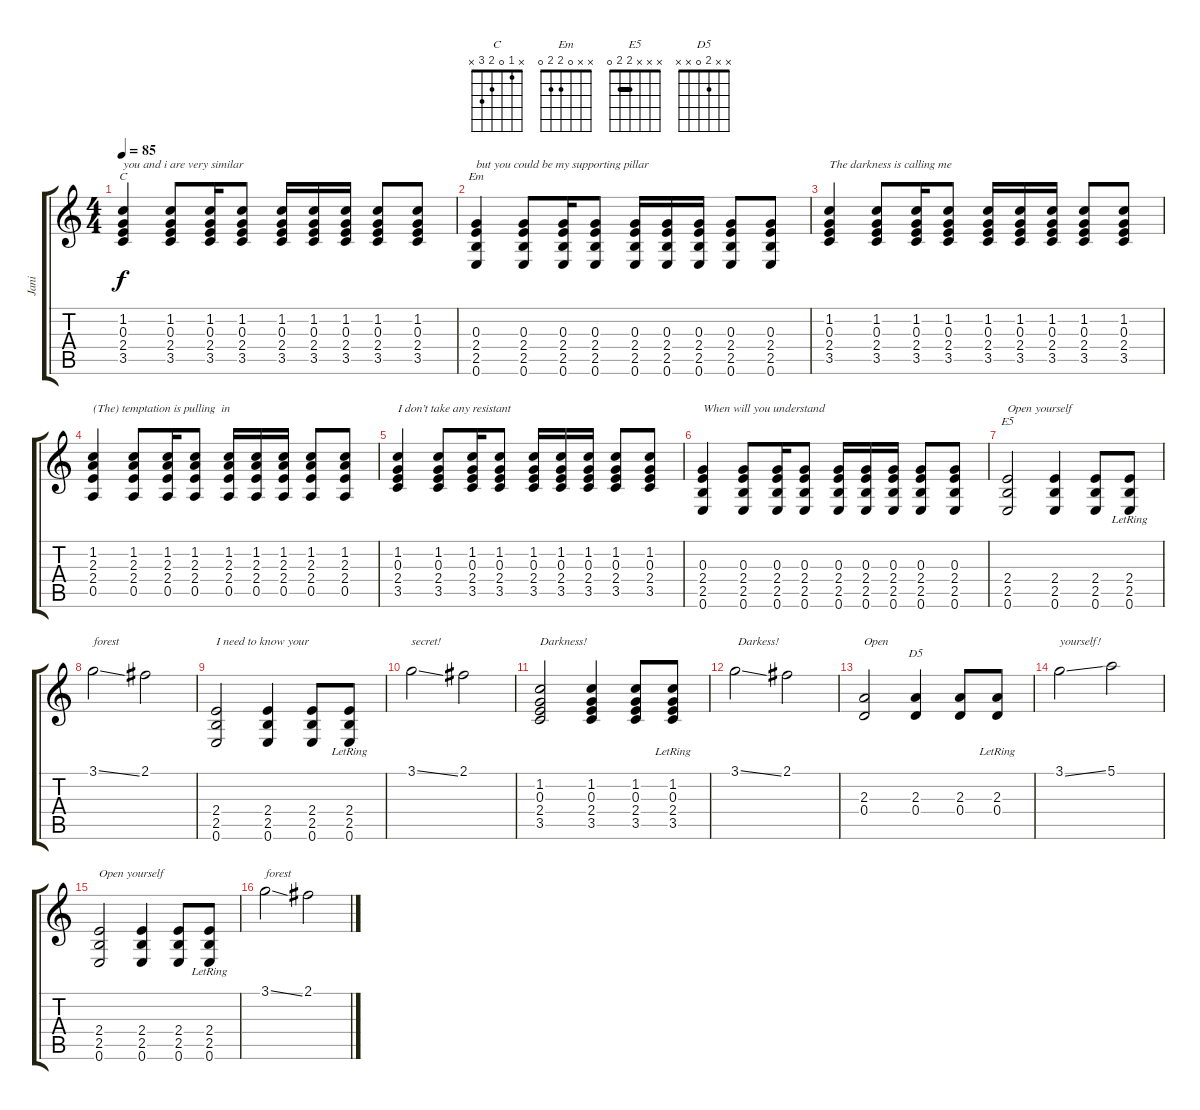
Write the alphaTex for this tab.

\track ("Jani" "Jani") {instrument distortionguitar}
\staff {score tabs}
\tuning (E4 B3 G3 D3 A2 E2) {hide}
\chord ("C" x 1 0 2 3 x)
\chord ("Em" x x 0 2 2 0)
\chord ("E5" x x x 2 2 0) {barre 2}
\chord ("D5" x x 2 0 x x)
\ts (4 4)
\tempo 85
\clef g2
\ks c
(1.2 0.3 2.4 3.5).4{ch "C" txt "you and i are very similar" dy f} (1.2 0.3 2.4 3.5).8 (1.2 0.3 2.4 3.5).16 (1.2 0.3 2.4 3.5).8 (1.2 0.3 2.4 3.5).16 (1.2 0.3 2.4 3.5).16 (1.2 0.3 2.4 3.5).16 (1.2 0.3 2.4 3.5).8 (1.2 0.3 2.4 3.5).8 |
(0.3 2.4 2.5 0.6).4{ch "Em" txt "but you could be my supporting pillar "} (0.3 2.4 2.5 0.6).8 (0.3 2.4 2.5 0.6).16 (0.3 2.4 2.5 0.6).8 (0.3 2.4 2.5 0.6).16 (0.3 2.4 2.5 0.6).16 (0.3 2.4 2.5 0.6).16 (0.3 2.4 2.5 0.6).8 (0.3 2.4 2.5 0.6).8 |
(1.2 0.3 2.4 3.5).4{txt "The darkness is calling me "} (1.2 0.3 2.4 3.5).8 (1.2 0.3 2.4 3.5).16 (1.2 0.3 2.4 3.5).8 (1.2 0.3 2.4 3.5).16 (1.2 0.3 2.4 3.5).16 (1.2 0.3 2.4 3.5).16 (1.2 0.3 2.4 3.5).8 (1.2 0.3 2.4 3.5).8 |
(1.2 2.3 2.4 0.5).4{txt "(The) temptation is pulling  in "} (1.2 2.3 2.4 0.5).8 (1.2 2.3 2.4 0.5).16 (1.2 2.3 2.4 0.5).8 (1.2 2.3 2.4 0.5).16 (1.2 2.3 2.4 0.5).16 (1.2 2.3 2.4 0.5).16 (1.2 2.3 2.4 0.5).8 (1.2 2.3 2.4 0.5).8 |
(1.2 0.3 2.4 3.5).4{txt "I don’t take any resistant"} (1.2 0.3 2.4 3.5).8 (1.2 0.3 2.4 3.5).16 (1.2 0.3 2.4 3.5).8 (1.2 0.3 2.4 3.5).16 (1.2 0.3 2.4 3.5).16 (1.2 0.3 2.4 3.5).16 (1.2 0.3 2.4 3.5).8 (1.2 0.3 2.4 3.5).8 |
(0.3 2.4 2.5 0.6).4{txt "When will you understand"} (0.3 2.4 2.5 0.6).8 (0.3 2.4 2.5 0.6).16 (0.3 2.4 2.5 0.6).8 (0.3 2.4 2.5 0.6).16 (0.3 2.4 2.5 0.6).16 (0.3 2.4 2.5 0.6).16 (0.3 2.4 2.5 0.6).8 (0.3 2.4 2.5 0.6).8 |
(2.4 2.5 0.6).2{ch "E5" txt "Open yourself"} (2.4 2.5 0.6).4 (2.4 2.5 0.6).8 (2.4{lr} 2.5{lr} 0.6{lr}).8 |
3.1{ss}.2{txt "forest"} 2.1.2 |
(2.4 2.5 0.6).2{txt "I need to know your "} (2.4 2.5 0.6).4 (2.4 2.5 0.6).8 (2.4{lr} 2.5{lr} 0.6{lr}).8 |
3.1{ss}.2{txt "secret! "} 2.1.2 |
(1.2 0.3 2.4 3.5).2{txt "Darkness!"} (1.2 0.3 2.4 3.5).4 (1.2 0.3 2.4 3.5).8 (1.2{lr} 0.3{lr} 2.4{lr} 3.5{lr}).8 |
3.1{ss}.2{txt " Darkess!"} 2.1.2 |
(2.3 0.4).2{txt "Open "} (2.3 0.4).4{ch "D5"} (2.3 0.4).8 (2.3{lr} 0.4{lr}).8 |
3.1{ss}.2{txt "yourself!"} 5.1.2 |
(2.4 2.5 0.6).2{txt "Open yourself"} (2.4 2.5 0.6).4 (2.4 2.5 0.6).8 (2.4{lr} 2.5{lr} 0.6{lr}).8 |
3.1{ss}.2{txt "forest"} 2.1.2
